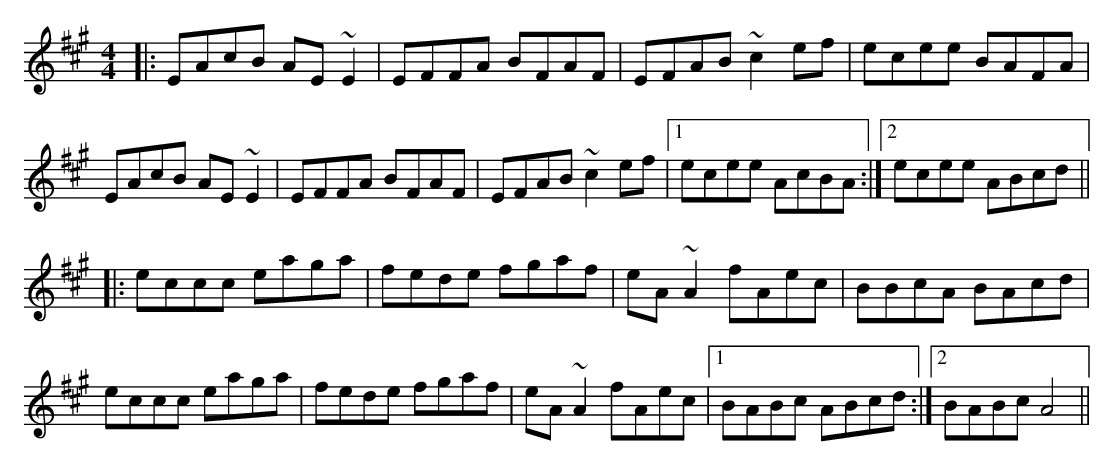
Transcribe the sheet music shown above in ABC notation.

X:1
M:4/4
K:A
|:EAcB AE ~E2|EFFA BFAF|EFAB ~c2 ef|ecee BAFA|
EAcB AE ~E2|EFFA BFAF|EFAB ~c2 ef|1 ecee AcBA:|2 ecee ABcd||
|:eccc eaga|fede fgaf|eA ~A2 fAec|BBcA BAcd|
eccc eaga|fede fgaf|eA ~A2 fAec|1 BABc ABcd:|2 BABc A4||
